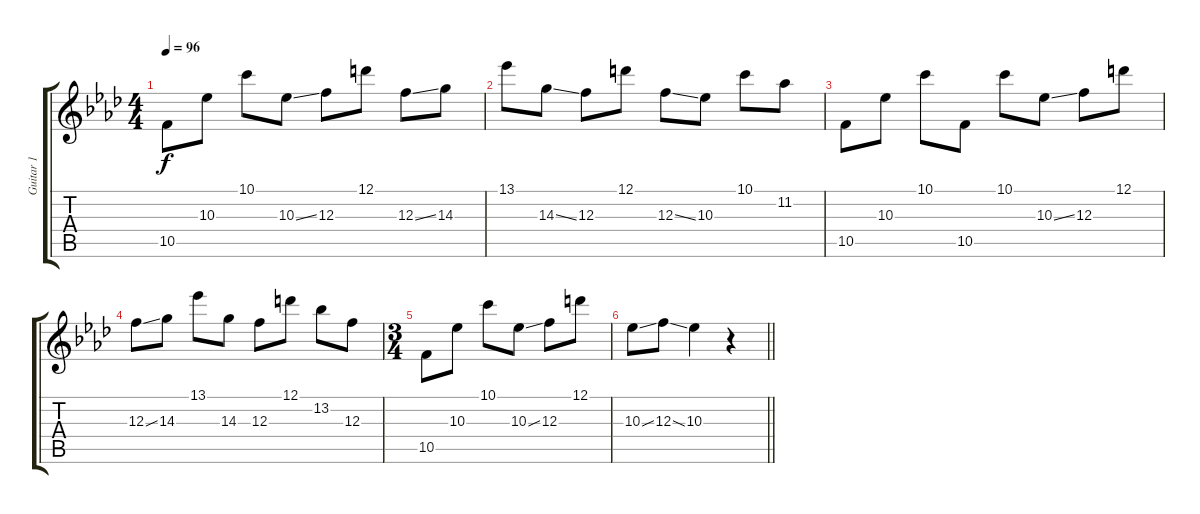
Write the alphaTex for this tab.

\track ("Guitar 1" "Guitar 1") {solo instrument acousticguitarnylon}
\staff {score tabs}
\tuning (D4 A3 F3 C3 G2 D2) {hide}
\ts (4 4)
\tempo 96
\clef g2
\ks fminor
10.5.8{dy f} 10.3.8 10.1.8 10.3{ss}.8 12.3.8 12.1.8 12.3{ss}.8 14.3.8 |
13.1.8 14.3{ss}.8 12.3.8 12.1.8 12.3{ss}.8 10.3.8 10.1.8 11.2.8 |
10.5.8 10.3.8 10.1.8 10.5.8 10.1.8 10.3{ss}.8 12.3.8 12.1.8 |
12.3{ss}.8 14.3.8 13.1.8 14.3.8 12.3.8 12.1.8 13.2.8 12.3.8 |
\ts (3 4)
10.5.8 10.3.8 10.1.8 10.3{ss}.8 12.3.8 12.1.8 |
\barLineRight lightlight
10.3{ss}.8 12.3{ss}.8 10.3.4 r.4
